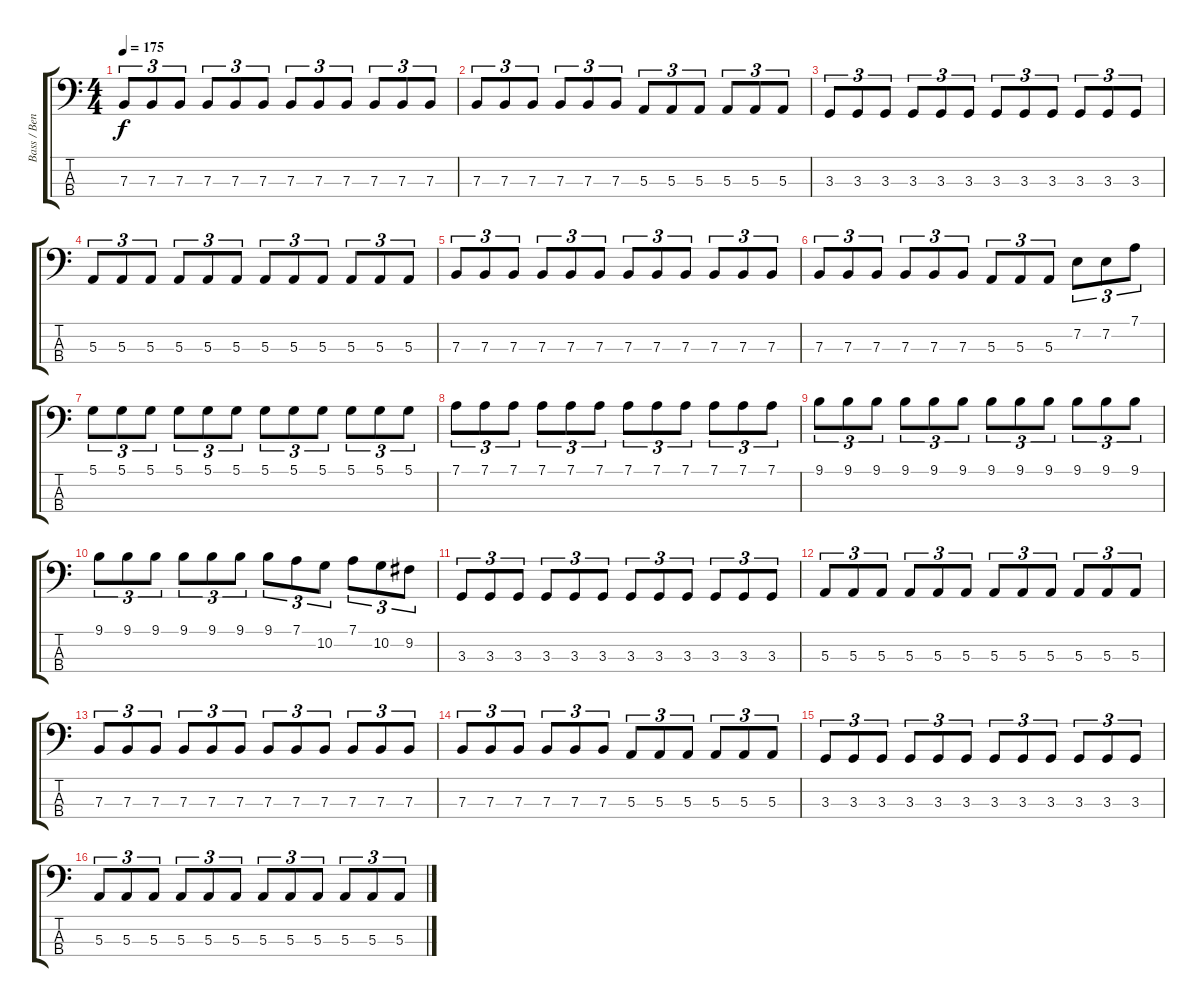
\track ("Bass / Ben" "Bass / Ben") {instrument electricbassfinger}
\staff {score tabs}
\tuning (D2 A1 E1 B0) {hide}
\ts (4 4)
\tempo 175
\clef f4
\ks c
7.3.8{tu (3 2) dy f} 7.3.8{tu (3 2)} 7.3.8{tu (3 2)} 7.3.8{tu (3 2)} 7.3.8{tu (3 2)} 7.3.8{tu (3 2)} 7.3.8{tu (3 2)} 7.3.8{tu (3 2)} 7.3.8{tu (3 2)} 7.3.8{tu (3 2)} 7.3.8{tu (3 2)} 7.3.8{tu (3 2)} |
7.3.8{tu (3 2)} 7.3.8{tu (3 2)} 7.3.8{tu (3 2)} 7.3.8{tu (3 2)} 7.3.8{tu (3 2)} 7.3.8{tu (3 2)} 5.3.8{tu (3 2)} 5.3.8{tu (3 2)} 5.3.8{tu (3 2)} 5.3.8{tu (3 2)} 5.3.8{tu (3 2)} 5.3.8{tu (3 2)} |
3.3.8{tu (3 2)} 3.3.8{tu (3 2)} 3.3.8{tu (3 2)} 3.3.8{tu (3 2)} 3.3.8{tu (3 2)} 3.3.8{tu (3 2)} 3.3.8{tu (3 2)} 3.3.8{tu (3 2)} 3.3.8{tu (3 2)} 3.3.8{tu (3 2)} 3.3.8{tu (3 2)} 3.3.8{tu (3 2)} |
5.3.8{tu (3 2)} 5.3.8{tu (3 2)} 5.3.8{tu (3 2)} 5.3.8{tu (3 2)} 5.3.8{tu (3 2)} 5.3.8{tu (3 2)} 5.3.8{tu (3 2)} 5.3.8{tu (3 2)} 5.3.8{tu (3 2)} 5.3.8{tu (3 2)} 5.3.8{tu (3 2)} 5.3.8{tu (3 2)} |
7.3.8{tu (3 2)} 7.3.8{tu (3 2)} 7.3.8{tu (3 2)} 7.3.8{tu (3 2)} 7.3.8{tu (3 2)} 7.3.8{tu (3 2)} 7.3.8{tu (3 2)} 7.3.8{tu (3 2)} 7.3.8{tu (3 2)} 7.3.8{tu (3 2)} 7.3.8{tu (3 2)} 7.3.8{tu (3 2)} |
7.3.8{tu (3 2)} 7.3.8{tu (3 2)} 7.3.8{tu (3 2)} 7.3.8{tu (3 2)} 7.3.8{tu (3 2)} 7.3.8{tu (3 2)} 5.3.8{tu (3 2)} 5.3.8{tu (3 2)} 5.3.8{tu (3 2)} 7.2.8{tu (3 2)} 7.2.8{tu (3 2)} 7.1.8{tu (3 2)} |
5.1.8{tu (3 2)} 5.1.8{tu (3 2)} 5.1.8{tu (3 2)} 5.1.8{tu (3 2)} 5.1.8{tu (3 2)} 5.1.8{tu (3 2)} 5.1.8{tu (3 2)} 5.1.8{tu (3 2)} 5.1.8{tu (3 2)} 5.1.8{tu (3 2)} 5.1.8{tu (3 2)} 5.1.8{tu (3 2)} |
7.1.8{tu (3 2)} 7.1.8{tu (3 2)} 7.1.8{tu (3 2)} 7.1.8{tu (3 2)} 7.1.8{tu (3 2)} 7.1.8{tu (3 2)} 7.1.8{tu (3 2)} 7.1.8{tu (3 2)} 7.1.8{tu (3 2)} 7.1.8{tu (3 2)} 7.1.8{tu (3 2)} 7.1.8{tu (3 2)} |
9.1.8{tu (3 2)} 9.1.8{tu (3 2)} 9.1.8{tu (3 2)} 9.1.8{tu (3 2)} 9.1.8{tu (3 2)} 9.1.8{tu (3 2)} 9.1.8{tu (3 2)} 9.1.8{tu (3 2)} 9.1.8{tu (3 2)} 9.1.8{tu (3 2)} 9.1.8{tu (3 2)} 9.1.8{tu (3 2)} |
9.1.8{tu (3 2)} 9.1.8{tu (3 2)} 9.1.8{tu (3 2)} 9.1.8{tu (3 2)} 9.1.8{tu (3 2)} 9.1.8{tu (3 2)} 9.1.8{tu (3 2)} 7.1.8{tu (3 2)} 10.2.8{tu (3 2)} 7.1.8{tu (3 2)} 10.2.8{tu (3 2)} 9.2.8{tu (3 2)} |
\section ("" "")
3.3.8{tu (3 2) volume 13} 3.3.8{tu (3 2)} 3.3.8{tu (3 2)} 3.3.8{tu (3 2)} 3.3.8{tu (3 2)} 3.3.8{tu (3 2)} 3.3.8{tu (3 2)} 3.3.8{tu (3 2)} 3.3.8{tu (3 2)} 3.3.8{tu (3 2)} 3.3.8{tu (3 2)} 3.3.8{tu (3 2)} |
5.3.8{tu (3 2)} 5.3.8{tu (3 2)} 5.3.8{tu (3 2)} 5.3.8{tu (3 2)} 5.3.8{tu (3 2)} 5.3.8{tu (3 2)} 5.3.8{tu (3 2)} 5.3.8{tu (3 2)} 5.3.8{tu (3 2)} 5.3.8{tu (3 2)} 5.3.8{tu (3 2)} 5.3.8{tu (3 2)} |
7.3.8{tu (3 2) volume 10} 7.3.8{tu (3 2)} 7.3.8{tu (3 2)} 7.3.8{tu (3 2)} 7.3.8{tu (3 2)} 7.3.8{tu (3 2)} 7.3.8{tu (3 2)} 7.3.8{tu (3 2)} 7.3.8{tu (3 2)} 7.3.8{tu (3 2)} 7.3.8{tu (3 2)} 7.3.8{tu (3 2)} |
7.3.8{tu (3 2)} 7.3.8{tu (3 2)} 7.3.8{tu (3 2)} 7.3.8{tu (3 2)} 7.3.8{tu (3 2)} 7.3.8{tu (3 2)} 5.3.8{tu (3 2)} 5.3.8{tu (3 2)} 5.3.8{tu (3 2)} 5.3.8{tu (3 2)} 5.3.8{tu (3 2)} 5.3.8{tu (3 2)} |
3.3.8{tu (3 2) volume 8} 3.3.8{tu (3 2)} 3.3.8{tu (3 2)} 3.3.8{tu (3 2)} 3.3.8{tu (3 2)} 3.3.8{tu (3 2)} 3.3.8{tu (3 2)} 3.3.8{tu (3 2)} 3.3.8{tu (3 2)} 3.3.8{tu (3 2)} 3.3.8{tu (3 2)} 3.3.8{tu (3 2)} |
5.3.8{tu (3 2)} 5.3.8{tu (3 2)} 5.3.8{tu (3 2)} 5.3.8{tu (3 2)} 5.3.8{tu (3 2)} 5.3.8{tu (3 2)} 5.3.8{tu (3 2)} 5.3.8{tu (3 2)} 5.3.8{tu (3 2)} 5.3.8{tu (3 2)} 5.3.8{tu (3 2)} 5.3.8{tu (3 2)}
